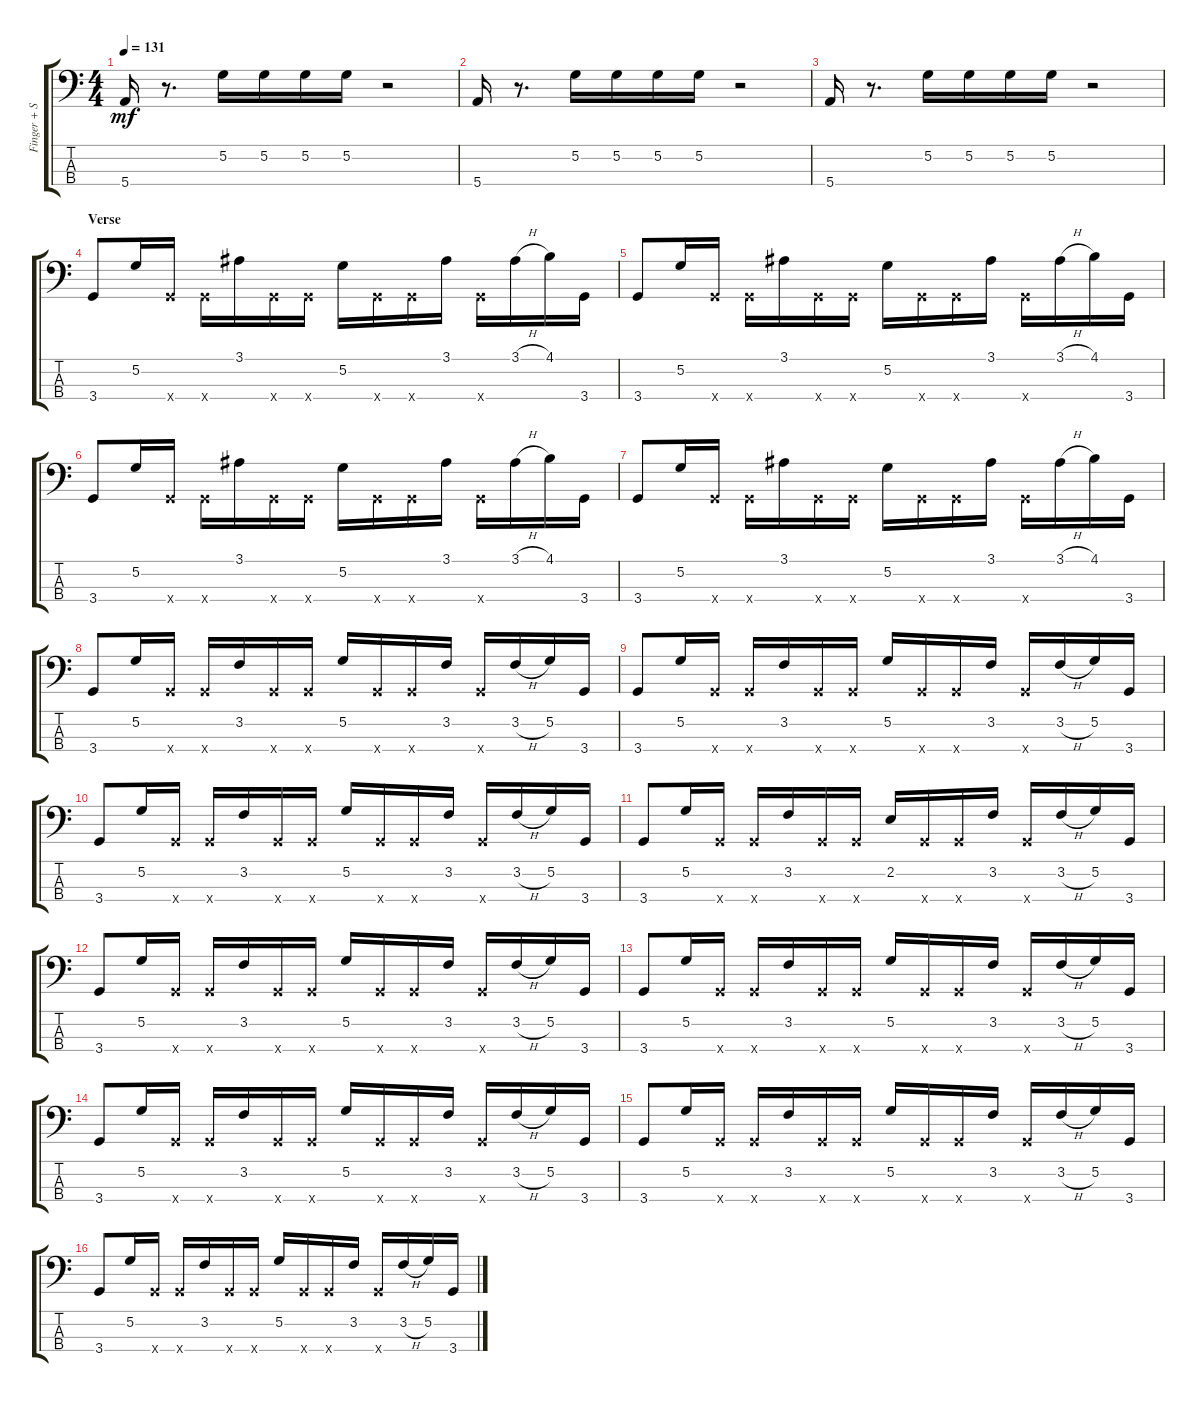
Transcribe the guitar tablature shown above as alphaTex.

\track ("Finger + Slap mixed" "Finger + S") {instrument electricbassfinger}
\staff {score tabs}
\tuning (G2 D2 A1 E1) {hide}
\ts (4 4)
\tempo 131
\clef f4
\ks c
5.4.16{dy mf} r.8{d} 5.2.16 5.2.16 5.2.16 5.2.16 r.2 |
5.4.16 r.8{d} 5.2.16 5.2.16 5.2.16 5.2.16 r.2 |
5.4.16 r.8{d} 5.2.16 5.2.16 5.2.16 5.2.16 r.2 |
\section ("" "Verse")
3.4.8 5.2.16 3.4{x}.16 3.4{x}.16 3.1.16 3.4{x}.16 3.4{x}.16 5.2.16 3.4{x}.16 3.4{x}.16 3.1.16 3.4{x}.16 3.1{h}.16 4.1.16 3.4.16 |
3.4.8 5.2.16 3.4{x}.16 3.4{x}.16 3.1.16 3.4{x}.16 3.4{x}.16 5.2.16 3.4{x}.16 3.4{x}.16 3.1.16 3.4{x}.16 3.1{h}.16 4.1.16 3.4.16 |
3.4.8 5.2.16 3.4{x}.16 3.4{x}.16 3.1.16 3.4{x}.16 3.4{x}.16 5.2.16 3.4{x}.16 3.4{x}.16 3.1.16 3.4{x}.16 3.1{h}.16 4.1.16 3.4.16 |
3.4.8 5.2.16 3.4{x}.16 3.4{x}.16 3.1.16 3.4{x}.16 3.4{x}.16 5.2.16 3.4{x}.16 3.4{x}.16 3.1.16 3.4{x}.16 3.1{h}.16 4.1.16 3.4.16 |
3.4.8 5.2.16 3.4{x}.16 3.4{x}.16 3.2.16 3.4{x}.16 3.4{x}.16 5.2.16 3.4{x}.16 3.4{x}.16 3.2.16 3.4{x}.16 3.2{h}.16 5.2.16 3.4.16 |
3.4.8 5.2.16 3.4{x}.16 3.4{x}.16 3.2.16 3.4{x}.16 3.4{x}.16 5.2.16 3.4{x}.16 3.4{x}.16 3.2.16 3.4{x}.16 3.2{h}.16 5.2.16 3.4.16 |
3.4.8 5.2.16 3.4{x}.16 3.4{x}.16 3.2.16 3.4{x}.16 3.4{x}.16 5.2.16 3.4{x}.16 3.4{x}.16 3.2.16 3.4{x}.16 3.2{h}.16 5.2.16 3.4.16 |
3.4.8 5.2.16 3.4{x}.16 3.4{x}.16 3.2.16 3.4{x}.16 3.4{x}.16 2.2.16 3.4{x}.16 3.4{x}.16 3.2.16 3.4{x}.16 3.2{h}.16 5.2.16 3.4.16 |
3.4.8 5.2.16 3.4{x}.16 3.4{x}.16 3.2.16 3.4{x}.16 3.4{x}.16 5.2.16 3.4{x}.16 3.4{x}.16 3.2.16 3.4{x}.16 3.2{h}.16 5.2.16 3.4.16 |
3.4.8 5.2.16 3.4{x}.16 3.4{x}.16 3.2.16 3.4{x}.16 3.4{x}.16 5.2.16 3.4{x}.16 3.4{x}.16 3.2.16 3.4{x}.16 3.2{h}.16 5.2.16 3.4.16 |
3.4.8 5.2.16 3.4{x}.16 3.4{x}.16 3.2.16 3.4{x}.16 3.4{x}.16 5.2.16 3.4{x}.16 3.4{x}.16 3.2.16 3.4{x}.16 3.2{h}.16 5.2.16 3.4.16 |
3.4.8 5.2.16 3.4{x}.16 3.4{x}.16 3.2.16 3.4{x}.16 3.4{x}.16 5.2.16 3.4{x}.16 3.4{x}.16 3.2.16 3.4{x}.16 3.2{h}.16 5.2.16 3.4.16 |
3.4.8 5.2.16 3.4{x}.16 3.4{x}.16 3.2.16 3.4{x}.16 3.4{x}.16 5.2.16 3.4{x}.16 3.4{x}.16 3.2.16 3.4{x}.16 3.2{h}.16 5.2.16 3.4.16
